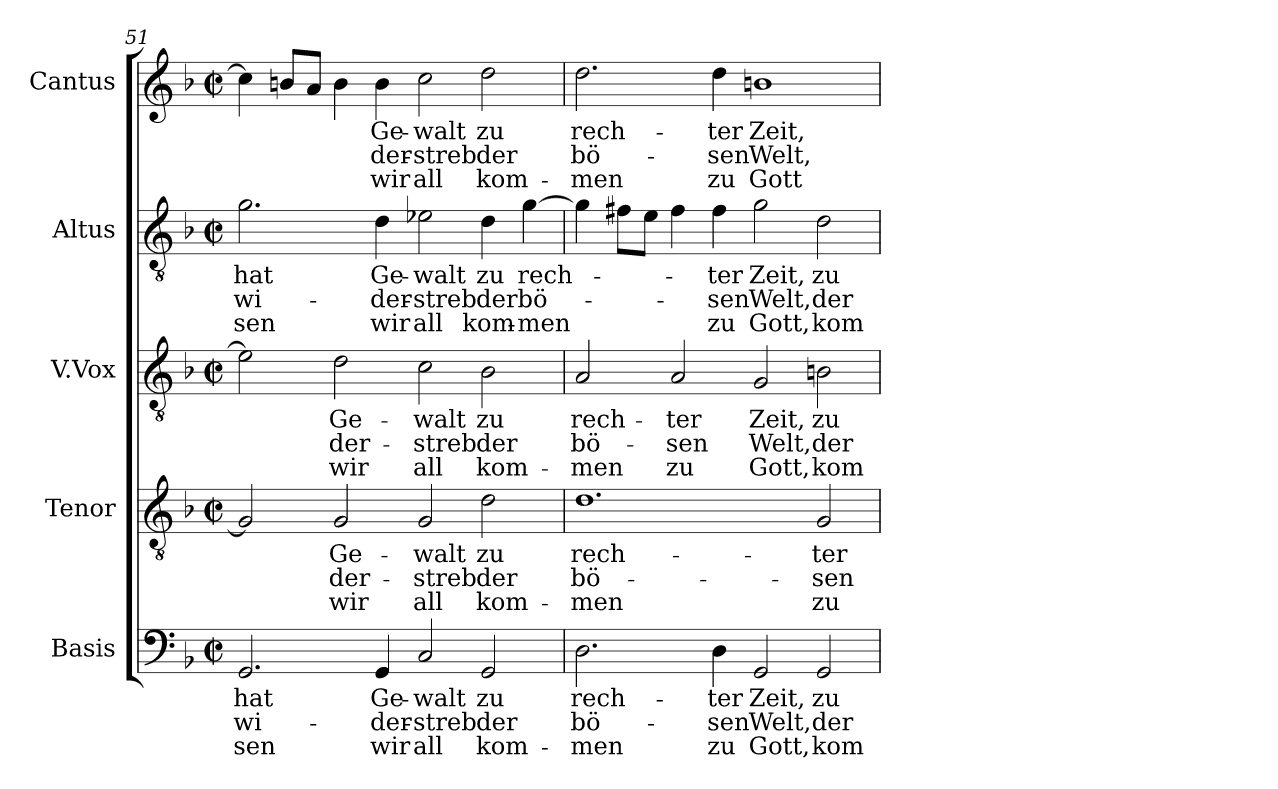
**kern	**text	**text	**text	**kern	**text	**text	**text	**kern	**text	**text	**text	**kern	**text	**text	**text	**kern	**text	**text	**text
*part5	*part5	*part5	*part5	*part4	*part4	*part4	*part4	*part3	*part3	*part3	*part3	*part2	*part2	*part2	*part2	*part1	*part1	*part1	*part1
*staff5	*staff5	*staff5	*staff5	*staff4	*staff4	*staff4	*staff4	*staff3	*staff3	*staff3	*staff3	*staff2	*staff2	*staff2	*staff2	*staff1	*staff1	*staff1	*staff1
*I"Basis	*	*	*	*I"Tenor	*	*	*	*I"V.Vox	*	*	*	*I"Altus	*	*	*	*I"Cantus	*	*	*
*I'B	*	*	*	*I'T	*	*	*	*	*	*	*	*I'A	*	*	*	*I'C	*	*	*
*clefF4	*	*	*	*clefGv2	*	*	*	*clefGv2	*	*	*	*clefGv2	*	*	*	*clefG2	*	*	*
*k[b-]	*	*	*	*k[b-]	*	*	*	*k[b-]	*	*	*	*k[b-]	*	*	*	*k[b-]	*	*	*
*F:	*	*	*	*F:	*	*	*	*F:	*	*	*	*F:	*	*	*	*F:	*	*	*
*M2/2	*	*	*	*M2/2	*	*	*	*M2/2	*	*	*	*M2/2	*	*	*	*M2/2	*	*	*
*met(c|)	*	*	*	*met(c|)	*	*	*	*met(c|)	*	*	*	*met(c|)	*	*	*	*met(c|)	*	*	*
=51	=51	=51	=51	=51	=51	=51	=51	=51	=51	=51	=51	=51	=51	=51	=51	=51	=51	=51	=51
!	!LO:LY:b:cj	!LO:LY:b:cj	!LO:LY:b:cj	!	!LO:LY:b:cj	!LO:LY:b:cj	!LO:LY:b:cj	!	!LO:LY:b:cj	!LO:LY:b:cj	!LO:LY:b:cj	!	!LO:LY:b:cj	!LO:LY:b:cj	!LO:LY:b:cj	!	!LO:LY:b:cj	!LO:LY:b:cj	!LO:LY:b:cj
2.GG/	-hat	wi-	-sen	2G/]	.	-	--	2e-\]	.	-	--	2.g\	-hat	wi-	-sen	4cc\]	.	-	--
!	!	!	!	!	!	!	!	!	!	!	!	!	!	!	!	!	!LO:LY:b:cj	!LO:LY:b:cj	!LO:LY:b:cj
.	.	.	.	.	.	.	.	.	.	.	.	.	.	.	.	8bn/L	-	-	--
!	!	!	!	!	!	!	!	!	!	!	!	!	!	!	!	!	!LO:LY:b:cj	!LO:LY:b:cj	!LO:LY:b:cj
.	.	.	.	.	.	.	.	.	.	.	.	.	.	.	.	8a/J	-	-	--
!	!	!	!	!	!LO:LY:b:cj	!LO:LY:b:cj	!LO:LY:b:cj	!	!LO:LY:b:cj	!LO:LY:b:cj	!LO:LY:b:cj	!	!	!	!	!	!LO:LY:b:cj	!LO:LY:b:cj	!LO:LY:b:cj
.	.	.	.	2G/	-Ge-	-der-	-wir	2d\	-Ge-	-der-	-wir	.	.	.	.	4b\	-	-	--
!	!LO:LY:b:cj	!LO:LY:b:cj	!LO:LY:b:cj	!	!	!	!	!	!	!	!	!	!LO:LY:b:cj	!LO:LY:b:cj	!LO:LY:b:cj	!	!LO:LY:b:cj	!LO:LY:b:cj	!LO:LY:b:cj
4GG/	Ge-	-der-	-wir	.	.	.	.	.	.	.	.	4d\	Ge-	-der-	-wir	4b\	-Ge-	-der-	-wir
!	!LO:LY:b:cj	!LO:LY:b:cj	!LO:LY:b:cj	!	!LO:LY:b:cj	!LO:LY:b:cj	!LO:LY:b:cj	!	!LO:LY:b:cj	!LO:LY:b:cj	!LO:LY:b:cj	!	!LO:LY:b:cj	!LO:LY:b:cj	!LO:LY:b:cj	!	!LO:LY:b:cj	!LO:LY:b:cj	!LO:LY:b:cj
2C/	walt	streb	all	2G/	walt	streb	all	2c\	walt	streb	all	2e-X\	walt	streb	all	2cc\	walt	streb	all
!	!LO:LY:b:cj	!LO:LY:b:cj	!LO:LY:b:cj	!	!LO:LY:b:cj	!LO:LY:b:cj	!LO:LY:b:cj	!	!LO:LY:b:cj	!LO:LY:b:cj	!LO:LY:b:cj	!	!LO:LY:b:cj	!LO:LY:b:cj	!LO:LY:b:cj	!	!LO:LY:b:cj	!LO:LY:b:cj	!LO:LY:b:cj
2GG/	zu	der	kom-	2d\	zu	der	kom-	2B-\	zu	der	kom-	4d\	zu	der	kom-	2dd\	zu	der	kom-
!	!	!	!	!	!	!	!	!	!	!	!	!	!LO:LY:b:cj	!LO:LY:b:cj	!LO:LY:b:cj	!	!	!	!
.	.	.	.	.	.	.	.	.	.	.	.	[>4g\	-rech-	-bö-	-men	.	.	.	.
=52	=52	=52	=52	=52	=52	=52	=52	=52	=52	=52	=52	=52	=52	=52	=52	=52	=52	=52	=52
!	!LO:LY:b:cj	!LO:LY:b:cj	!LO:LY:b:cj	!	!LO:LY:b:cj	!LO:LY:b:cj	!LO:LY:b:cj	!	!LO:LY:b:cj	!LO:LY:b:cj	!LO:LY:b:cj	!	!LO:LY:b:cj	!LO:LY:b:cj	!LO:LY:b:cj	!	!LO:LY:b:cj	!LO:LY:b:cj	!LO:LY:b:cj
2.D\	-rech-	-bö-	-men	1.d	-rech-	-bö-	-men	2A/	-rech-	-bö-	-men	4g\]	.	.	.	2.dd\	-rech-	-bö-	-men
!	!	!	!	!	!	!	!	!	!	!	!	!	!LO:LY:b:cj	!LO:LY:b:cj	!LO:LY:b:cj	!	!	!	!
.	.	.	.	.	.	.	.	.	.	.	.	8f#X\L	.	.	.	.	.	.	.
!	!	!	!	!	!	!	!	!	!	!	!	!	!LO:LY:b:cj	!LO:LY:b:cj	!LO:LY:b:cj	!	!	!	!
.	.	.	.	.	.	.	.	.	.	.	.	8e\J	.	.	.	.	.	.	.
!	!	!	!	!	!	!	!	!	!LO:LY:b:cj	!LO:LY:b:cj	!LO:LY:b:cj	!	!LO:LY:b:cj	!LO:LY:b:cj	!LO:LY:b:cj	!	!	!	!
.	.	.	.	.	.	.	.	2A/	ter	sen	zu	4f#\	.	.	.	.	.	.	.
!	!LO:LY:b:cj	!LO:LY:b:cj	!LO:LY:b:cj	!	!	!	!	!	!	!	!	!	!LO:LY:b:cj	!LO:LY:b:cj	!LO:LY:b:cj	!	!LO:LY:b:cj	!LO:LY:b:cj	!LO:LY:b:cj
4D\	ter	sen	zu	.	.	.	.	.	.	.	.	4f#\	ter	sen	zu	4dd\	ter	sen	zu
!	!LO:LY:b:cj	!LO:LY:b:cj	!LO:LY:b:cj	!	!	!	!	!	!LO:LY:b:cj	!LO:LY:b:cj	!LO:LY:b:cj	!	!LO:LY:b:cj	!LO:LY:b:cj	!LO:LY:b:cj	!	!LO:LY:b:cj	!LO:LY:b:cj	!LO:LY:b:cj
2GG/	Zeit,	Welt,	Gott,	.	.	.	.	2G/	Zeit,	Welt,	Gott,	2g\	Zeit,	Welt,	Gott,	1bn	Zeit,	Welt,	Gott
!	!LO:LY:b:cj	!LO:LY:b:cj	!LO:LY:b:cj	!	!LO:LY:b:cj	!LO:LY:b:cj	!LO:LY:b:cj	!	!LO:LY:b:cj	!LO:LY:b:cj	!LO:LY:b:cj	!	!LO:LY:b:cj	!LO:LY:b:cj	!LO:LY:b:cj	!	!	!	!
2GG/	zu	der	kom-	2G/	ter	sen	zu	2Bn\	zu	der	kom-	2d\	zu	der	kom-	.	.	.	.
=	=	=	=	=	=	=	=	=	=	=	=	=	=	=	=	=	=	=	=
*-	*-	*-	*-	*-	*-	*-	*-	*-	*-	*-	*-	*-	*-	*-	*-	*-	*-	*-	*-
